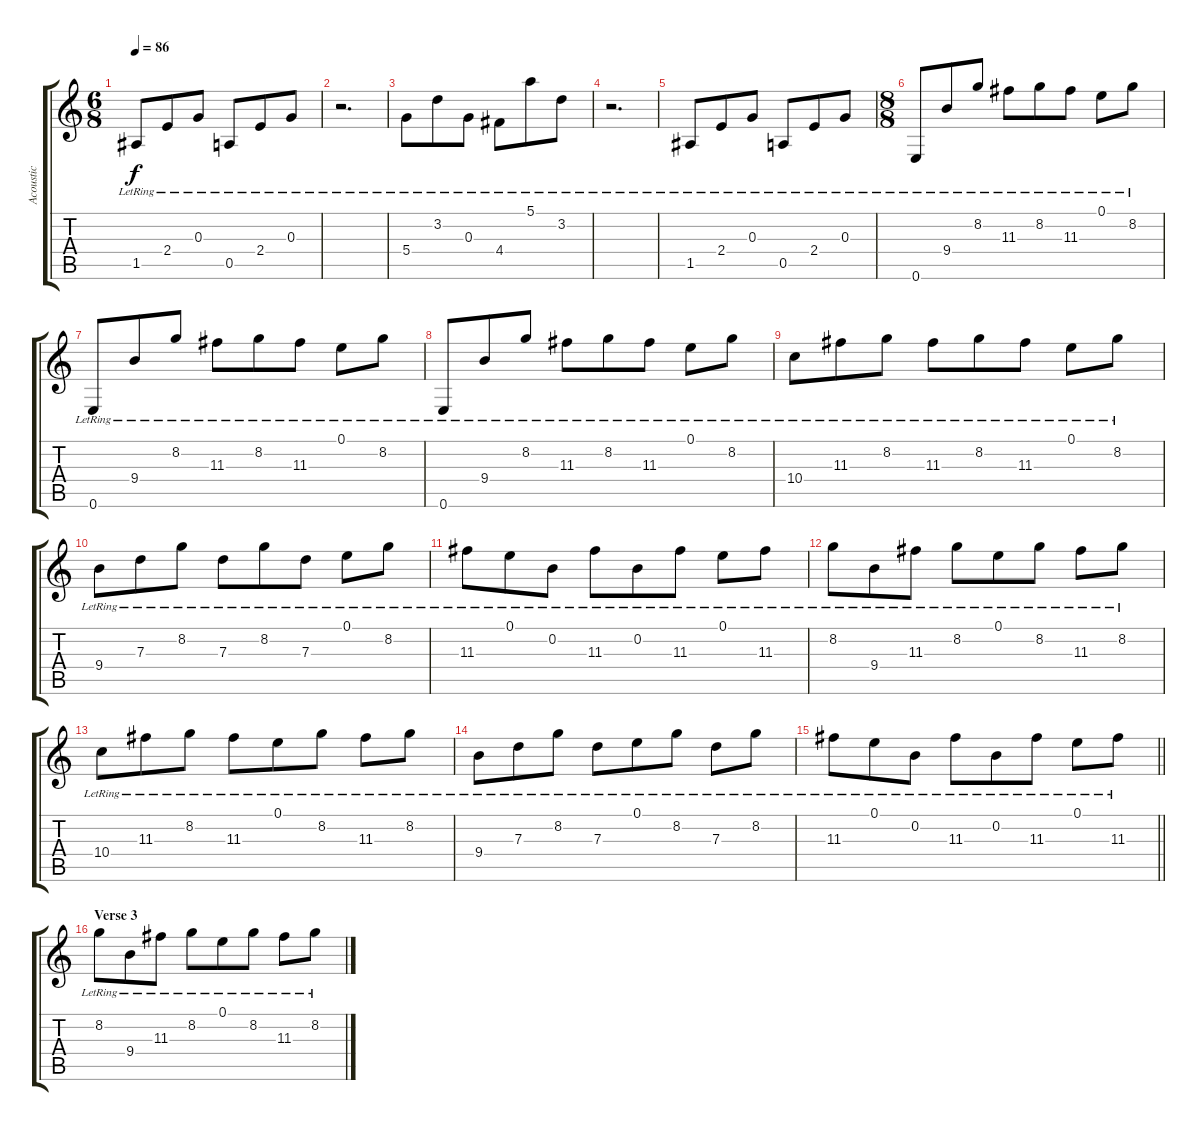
\track ("Acoustic" "Acoustic") {instrument acousticguitarsteel}
\staff {score tabs}
\tuning (E4 B3 G3 D3 A2 E2) {hide}
\ts (6 8)
\tempo 86
\clef g2
\ks c
1.5{lr}.8{dy f} 2.4{lr}.8 0.3{lr}.8 0.5{lr}.8 2.4{lr}.8 0.3{lr}.8 |
r.2{d} |
5.4{lr}.8 3.2{lr}.8 0.3{lr}.8 4.4{lr}.8 5.1{lr}.8 3.2{lr}.8 |
r.2{d} |
1.5{lr}.8 2.4{lr}.8 0.3{lr}.8 0.5{lr}.8 2.4{lr}.8 0.3{lr}.8 |
\ts (8 8)
0.6{lr}.8 9.4{lr}.8 8.2{lr}.8 11.3{lr}.8 8.2{lr}.8 11.3{lr}.8 0.1{lr}.8 8.2{lr}.8 |
0.6{lr}.8 9.4{lr}.8 8.2{lr}.8 11.3{lr}.8 8.2{lr}.8 11.3{lr}.8 0.1{lr}.8 8.2{lr}.8 |
0.6{lr}.8 9.4{lr}.8 8.2{lr}.8 11.3{lr}.8 8.2{lr}.8 11.3{lr}.8 0.1{lr}.8 8.2{lr}.8 |
10.4{lr}.8 11.3{lr}.8 8.2{lr}.8 11.3{lr}.8 8.2{lr}.8 11.3{lr}.8 0.1{lr}.8 8.2{lr}.8 |
9.4{lr}.8 7.3{lr}.8 8.2{lr}.8 7.3{lr}.8 8.2{lr}.8 7.3{lr}.8 0.1{lr}.8 8.2{lr}.8 |
11.3{lr}.8 0.1{lr}.8 0.2{lr}.8 11.3{lr}.8 0.2{lr}.8 11.3{lr}.8 0.1{lr}.8 11.3{lr}.8 |
8.2{lr}.8 9.4{lr}.8 11.3{lr}.8 8.2{lr}.8 0.1{lr}.8 8.2{lr}.8 11.3{lr}.8 8.2{lr}.8 |
10.4{lr}.8 11.3{lr}.8 8.2{lr}.8 11.3{lr}.8 0.1{lr}.8 8.2{lr}.8 11.3{lr}.8 8.2{lr}.8 |
9.4{lr}.8 7.3{lr}.8 8.2{lr}.8 7.3{lr}.8 0.1{lr}.8 8.2{lr}.8 7.3{lr}.8 8.2{lr}.8 |
\barLineRight lightlight
11.3{lr}.8 0.1{lr}.8 0.2{lr}.8 11.3{lr}.8 0.2{lr}.8 11.3{lr}.8 0.1{lr}.8 11.3{lr}.8 |
\section ("" "Verse 3")
8.2{lr}.8 9.4{lr}.8 11.3{lr}.8 8.2{lr}.8 0.1{lr}.8 8.2{lr}.8 11.3{lr}.8 8.2{lr}.8
